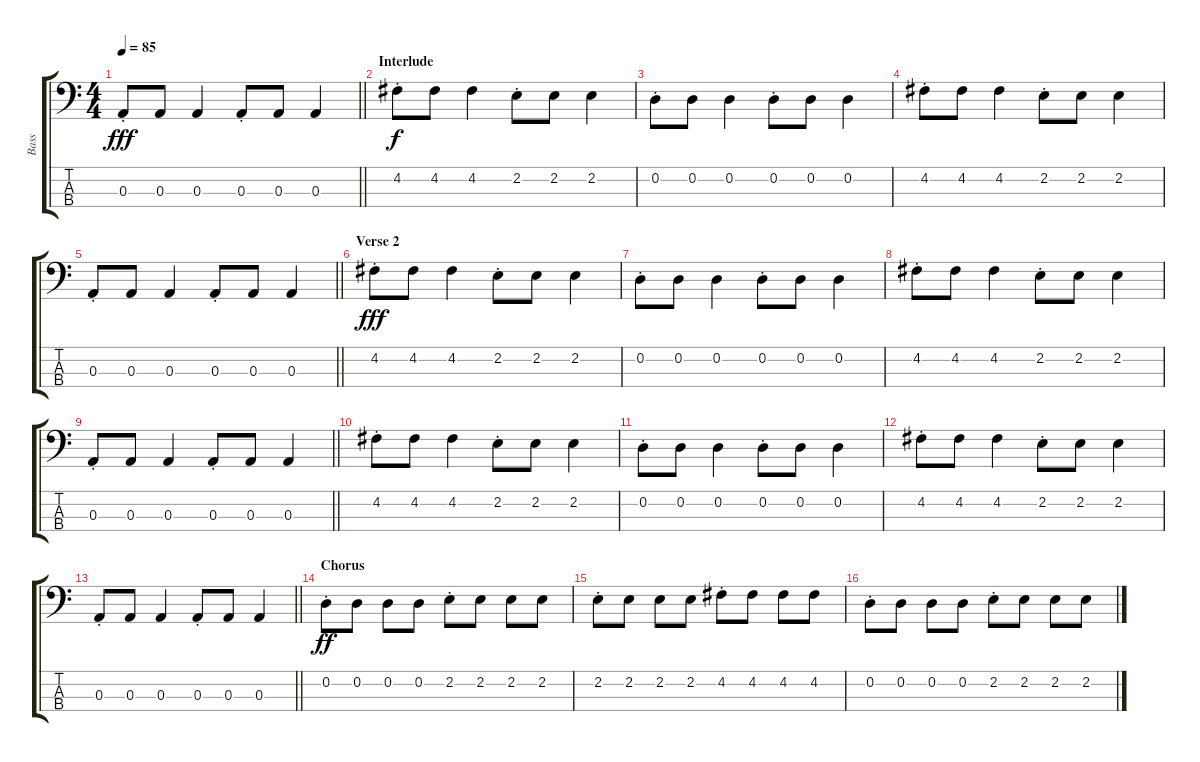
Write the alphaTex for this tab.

\track ("Bass" "Bass") {instrument electricbassfinger}
\staff {score tabs}
\tuning (G2 D2 A1 E1) {hide}
\ts (4 4)
\tempo 85
\clef f4
\barLineRight lightlight
\ks c
0.3{st}.8{dy fff} 0.3.8 0.3.4 0.3{st}.8 0.3.8 0.3.4 |
\section ("" "Interlude")
4.2{st}.8{dy f} 4.2.8 4.2.4 2.2{st}.8 2.2.8 2.2.4 |
0.2{st}.8 0.2.8 0.2.4 0.2{st}.8 0.2.8 0.2.4 |
4.2{st}.8 4.2.8 4.2.4 2.2{st}.8 2.2.8 2.2.4 |
\barLineRight lightlight
0.3{st}.8 0.3.8 0.3.4 0.3{st}.8 0.3.8 0.3.4 |
\section ("" "Verse 2")
4.2{st}.8{dy fff} 4.2.8 4.2.4 2.2{st}.8 2.2.8 2.2.4 |
0.2{st}.8 0.2.8 0.2.4 0.2{st}.8 0.2.8 0.2.4 |
4.2{st}.8 4.2.8 4.2.4 2.2{st}.8 2.2.8 2.2.4 |
\barLineRight lightlight
0.3{st}.8 0.3.8 0.3.4 0.3{st}.8 0.3.8 0.3.4 |
4.2{st}.8 4.2.8 4.2.4 2.2{st}.8 2.2.8 2.2.4 |
0.2{st}.8 0.2.8 0.2.4 0.2{st}.8 0.2.8 0.2.4 |
4.2{st}.8 4.2.8 4.2.4 2.2{st}.8 2.2.8 2.2.4 |
\barLineRight lightlight
0.3{st}.8 0.3.8 0.3.4 0.3{st}.8 0.3.8 0.3.4 |
\section ("" "Chorus")
0.2{st}.8{dy ff} 0.2.8 0.2.8 0.2.8 2.2{st}.8 2.2.8 2.2.8 2.2.8 |
2.2{st}.8 2.2.8 2.2.8 2.2.8 4.2{st}.8 4.2.8 4.2.8 4.2.8 |
0.2{st}.8 0.2.8 0.2.8 0.2.8 2.2{st}.8 2.2.8 2.2.8 2.2.8
